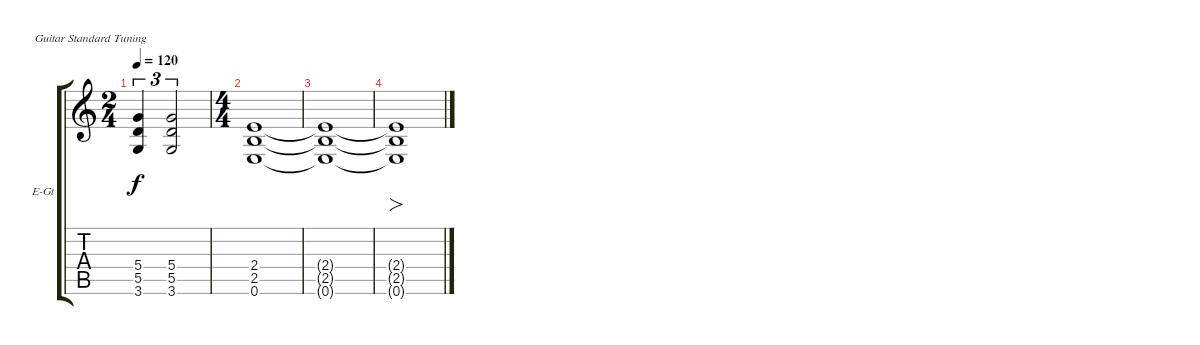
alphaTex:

\defaultSystemsLayout 4
\bracketExtendMode groupsimilarinstruments
\firstSystemTrackNameOrientation horizontal
\otherSystemsTrackNameOrientation horizontal
\track ("James Hetfield (Dist.Gtr.1)" "E-Gt") {instrument distortionguitar}
\staff {score tabs}
\tuning (E4 B3 G3 D3 A2 E2)
\ts (2 4)
\tempo 120
\clef g2
\ks c
(3.6 5.5 5.4).4{tu (3 2) dy f} (5.4 5.5 3.6).2{tu (3 2)} |
\ts (4 4)
(0.6 2.5 2.4).1 |
(0.6{t} 2.5{t} 2.4{t}).1 |
(0.6{t} 2.5{t} 2.4{t}).1{fo}
